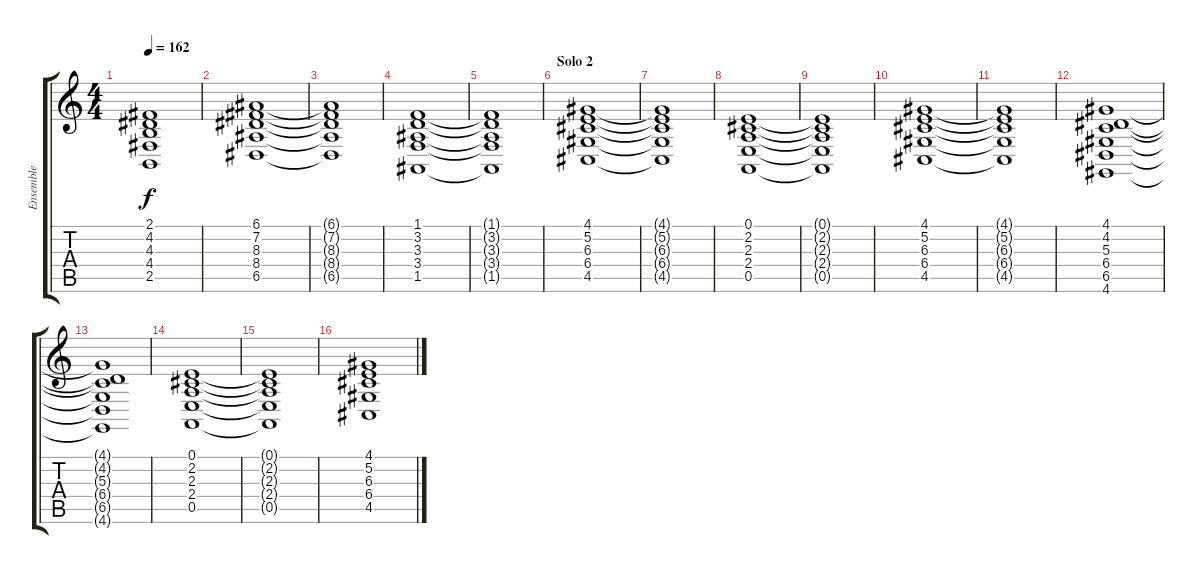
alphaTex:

\track ("Ensemble" "Ensemble") {instrument stringensemble1}
\staff {score tabs}
\tuning (E4 B3 G3 D3 A2 E2) {hide}
\ts (4 4)
\tempo 162
\clef g2
\ks c
(2.1{t} 4.2{t} 4.3{t} 4.4{t} 2.5{t}).1{dy f} |
(6.1 7.2 8.3 8.4 6.5).1 |
(6.1{t} 7.2{t} 8.3{t} 8.4{t} 6.5{t}).1 |
(1.1 3.2 3.3 3.4 1.5).1 |
(1.1{t} 3.2{t} 3.3{t} 3.4{t} 1.5{t}).1 |
\section ("" "Solo 2")
(4.1 5.2 6.3 6.4 4.5).1 |
(4.1{t} 5.2{t} 6.3{t} 6.4{t} 4.5{t}).1 |
(0.1 2.2 2.3 2.4 0.5).1 |
(0.1{t} 2.2{t} 2.3{t} 2.4{t} 0.5{t}).1 |
(4.1 5.2 6.3 6.4 4.5).1 |
(4.1{t} 5.2{t} 6.3{t} 6.4{t} 4.5{t}).1 |
(4.1 4.2 5.3 6.4 6.5 4.6).1 |
(4.1{t} 4.2{t} 5.3{t} 6.4{t} 6.5{t} 4.6{t}).1 |
\section ("" "")
(0.1 2.2 2.3 2.4 0.5).1 |
(0.1{t} 2.2{t} 2.3{t} 2.4{t} 0.5{t}).1 |
(4.1 5.2 6.3 6.4 4.5).1
